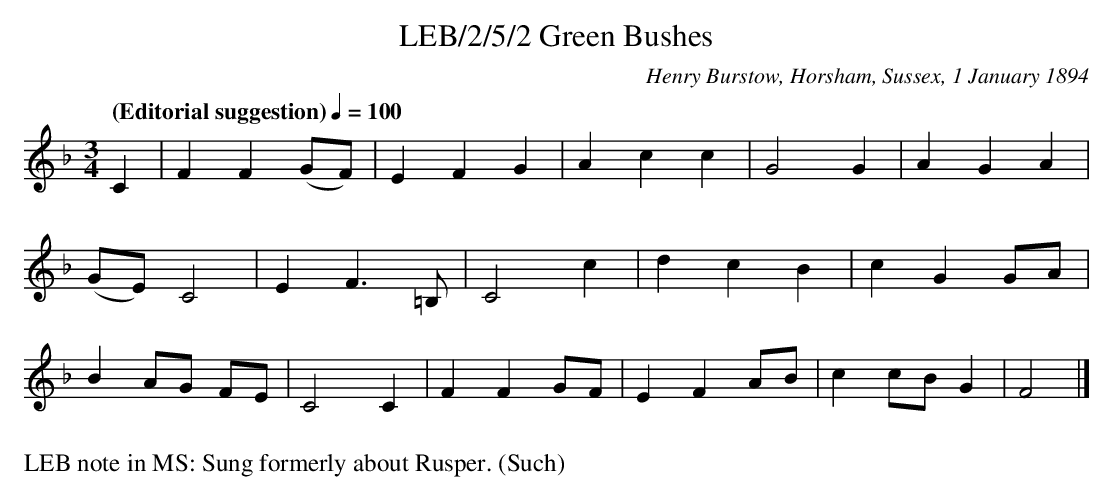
X:1
T:LEB/2/5/2 Green Bushes
C:Henry Burstow, Horsham, Sussex, 1 January 1894
L:1/4
Q:"(Editorial suggestion)" 1/4=100
M:3/4
K:F
C | F F (G/2F/2) | E F G | A c c | G2 G | A G A |
(G/2E/2) C2 | E F3/2 =B,/2 | C2 c | d c B | c G G/2A/2 |
B A/2G/2 F/2E/2 | C2 C | F F G/2F/2 | E F A/2B/2 | c c/2B/2 G | F2 |]
